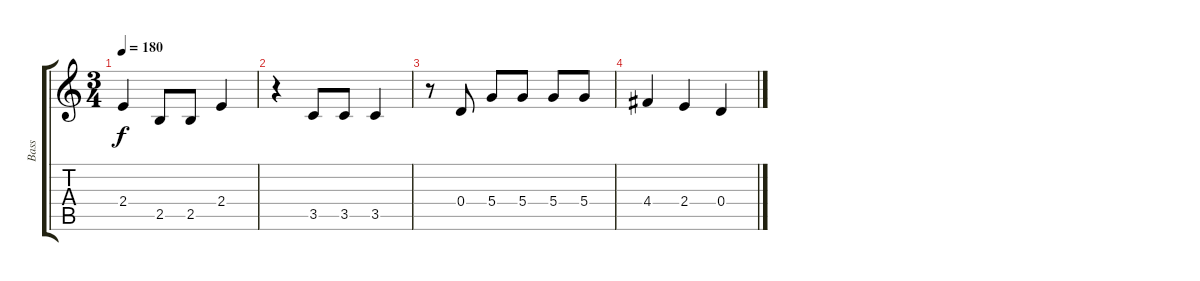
\track ("Bass" "Bass") {instrument synthbass2}
\staff {score tabs}
\tuning (E4 B3 G3 D3 A2 E2) {hide}
\ts (3 4)
\tempo 180
\clef g2
\ks c
2.4.4{dy f} 2.5.8 2.5.8 2.4.4 |
r.4 3.5.8 3.5.8 3.5.4 |
r.8 0.4.8 5.4.8 5.4.8 5.4.8 5.4.8 |
4.4.4 2.4.4 0.4.4
